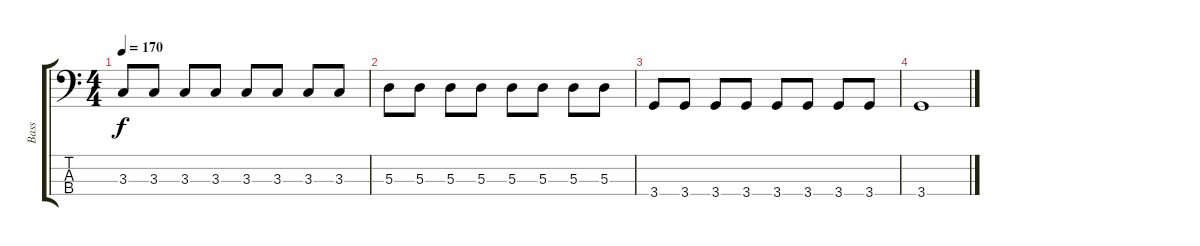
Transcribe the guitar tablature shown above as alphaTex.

\track ("Bass" "Bass") {instrument electricbassfinger}
\staff {score tabs}
\tuning (G2 D2 A1 E1) {hide}
\ts (4 4)
\tempo 170
\clef f4
\ks c
3.3.8{dy f} 3.3.8 3.3.8 3.3.8 3.3.8 3.3.8 3.3.8 3.3.8 |
5.3.8 5.3.8 5.3.8 5.3.8 5.3.8 5.3.8 5.3.8 5.3.8 |
3.4.8 3.4.8 3.4.8 3.4.8 3.4.8 3.4.8 3.4.8 3.4.8 |
3.4.1
